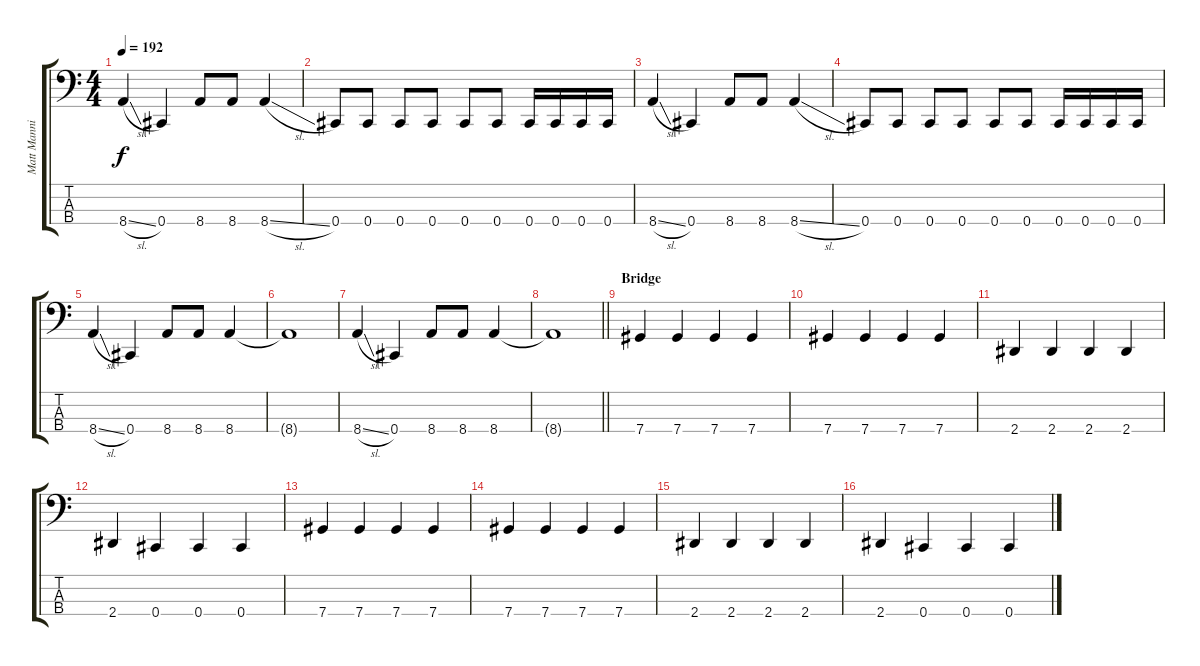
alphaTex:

\track ("Matt Manning" "Matt Manni") {instrument electricbasspick}
\staff {score tabs}
\tuning (Gb2 Db2 Ab1 Db1) {hide}
\ts (4 4)
\tempo 192
\clef f4
\ks c
8.4{sl}.4{dy f} 0.4.4 8.4.8 8.4.8 8.4{sl}.4 |
0.4.8 0.4.8 0.4.8 0.4.8 0.4.8 0.4.8 0.4.16 0.4.16 0.4.16 0.4.16 |
8.4{sl}.4 0.4.4 8.4.8 8.4.8 8.4{sl}.4 |
0.4.8 0.4.8 0.4.8 0.4.8 0.4.8 0.4.8 0.4.16 0.4.16 0.4.16 0.4.16 |
8.4{sl}.4 0.4.4 8.4.8 8.4.8 8.4.4 |
8.4{t}.1 |
8.4{sl}.4 0.4.4 8.4.8 8.4.8 8.4.4 |
\barLineRight lightlight
8.4{t}.1 |
\section ("" "Bridge")
7.4.4 7.4.4 7.4.4 7.4.4 |
7.4.4 7.4.4 7.4.4 7.4.4 |
2.4.4 2.4.4 2.4.4 2.4.4 |
2.4.4 0.4.4 0.4.4 0.4.4 |
7.4.4 7.4.4 7.4.4 7.4.4 |
7.4.4 7.4.4 7.4.4 7.4.4 |
2.4.4 2.4.4 2.4.4 2.4.4 |
2.4.4 0.4.4 0.4.4 0.4.4
